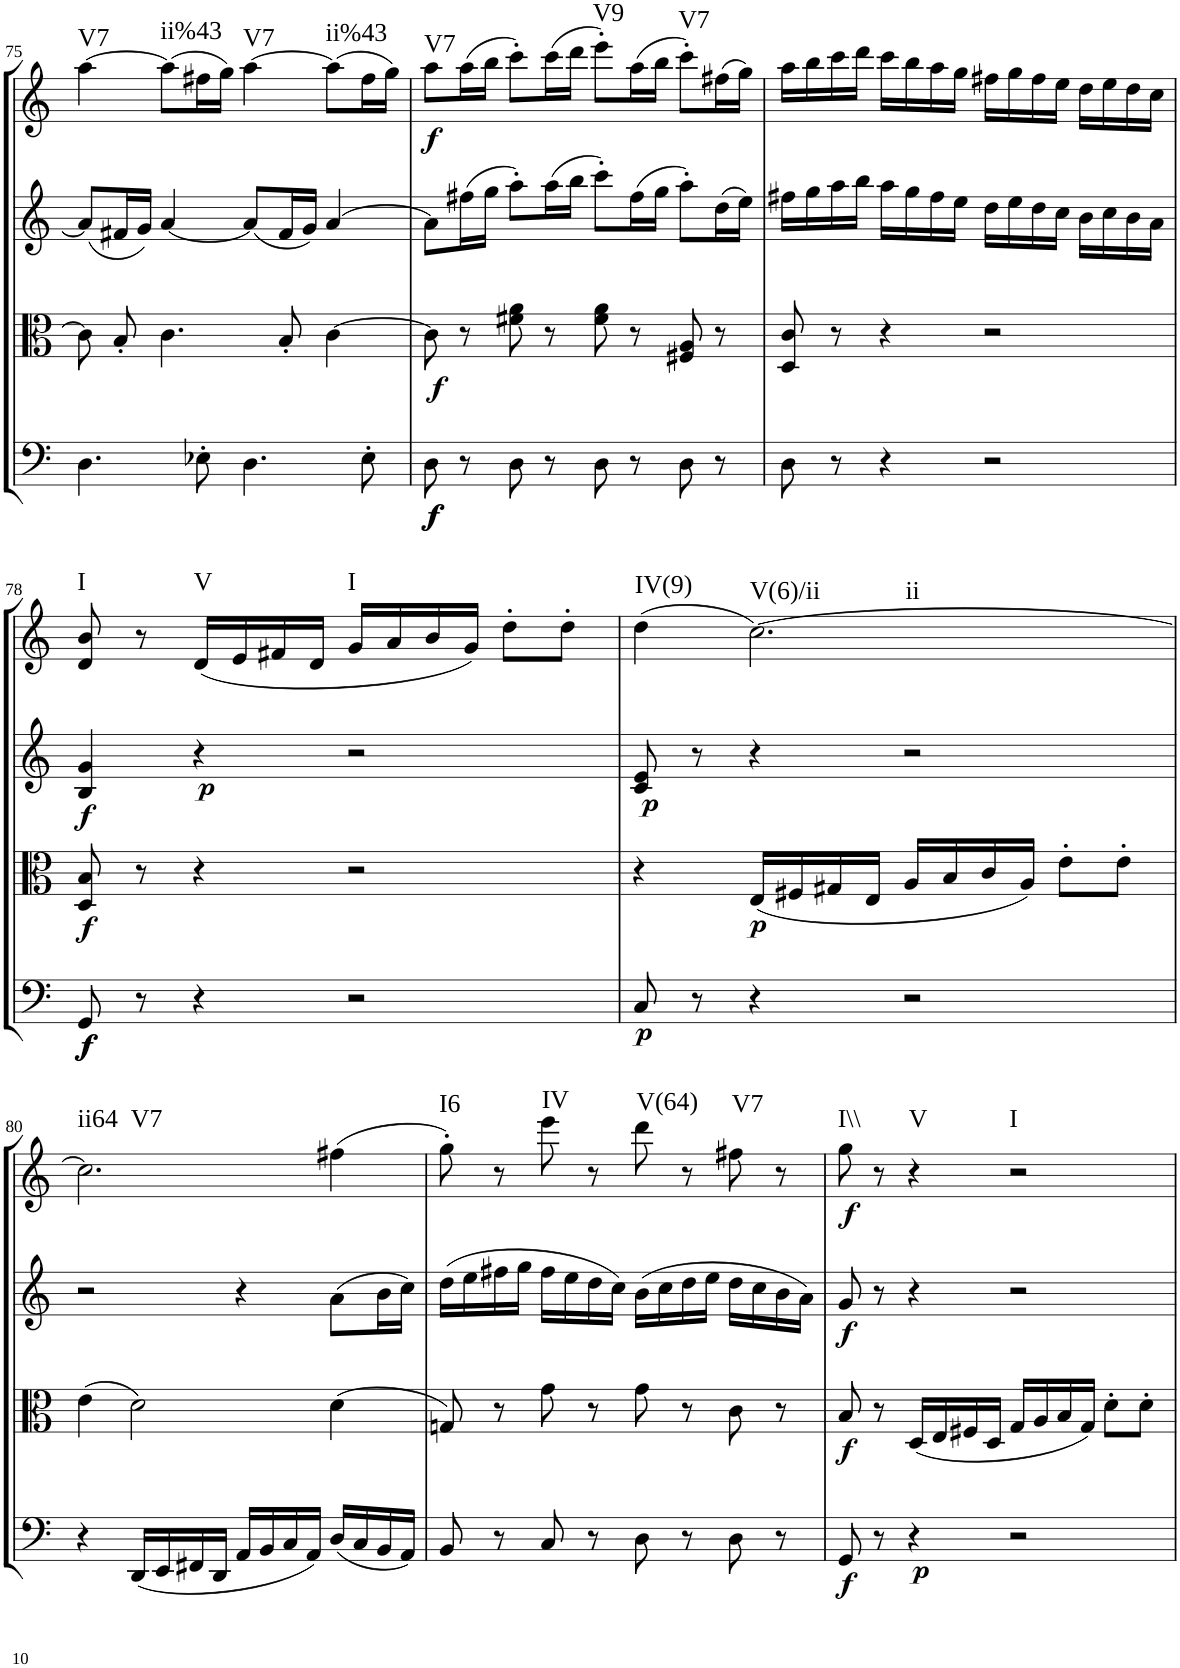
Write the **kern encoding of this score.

**kern	**dynam	**kern	**dynam	**kern	**dynam	**kern	**dynam	**harte
*part4	*part4	*part3	*part3	*part2	*part2	*part1	*part1	*part1
*staff4	*staff4	*staff3	*staff3	*staff2	*staff2	*staff1	*staff1	*
*I"Cello	*	*I"Viola	*	*I"2nd Violin	*	*I"1st Violin	*	*
*	*	*I'Vla	*	*I'Vln	*	*I'Vln	*	*
!!LO:PB:g=z
*clefF4	*	*clefC3	*	*clefG2	*	*clefG2	*	*
*k[]	*	*k[]	*	*k[]	*	*k[]	*	*
*M4/4	*	*M4/4	*	*M4/4	*	*M4/4	*	*
*met(c)	*	*met(c)	*	*met(c)	*	*met(c)	*	*
=75	=75	=75	=75	=75	=75	=75	=75	=75
!	!	!	!	!	!	!	!	!LO:H:kt=V7
4.D\	.	8c\]	.	(8a/L]	.	[4aa\	.	N
.	.	8B'/	.	16f#X/L	.	.	.	.
.	.	.	.	16g/JJ)	.	.	.	.
!	!	!	!	!	!	!	!	!LO:H:kt=ii%43
.	.	4.c\	.	[4a/	.	(8aa\L]	.	N
8E-X'\	.	.	.	.	.	16ff#X\L	.	.
.	.	.	.	.	.	16gg\JJ)	.	.
!	!	!	!	!	!	!	!	!LO:H:kt=V7
4.D\	.	.	.	(8a/L]	.	[4aa\	.	N
.	.	8B'/	.	16f#/L	.	.	.	.
.	.	.	.	16g/JJ)	.	.	.	.
!	!	!	!	!	!	!	!	!LO:H:kt=ii%43
.	.	[4c\	.	[4a/	.	(8aa\L]	.	N
8E-'\	.	.	.	.	.	16ff#\L	.	.
.	.	.	.	.	.	16gg\JJ)	.	.
=76	=76	=76	=76	=76	=76	=76	=76	=76
!	!LO:DY:b	!	!	!	!	!	!	!
!	!LO:DY:n=1:b	!	!LO:DY:b	!	!	!	!LO:DY:b	!LO:H:kt=V7
8D\	f f	8c\]	f	8a\L]	.	8aa\L	f	N
8r	.	8r	.	(16ff#X\L	.	(16aa\L	.	.
.	.	.	.	16gg\JJ	.	16bb\JJ	.	.
8D\	.	8f#X\ 8a\	.	8aa'\L)	.	8ccc'\L)	.	.
8r	.	8r	.	(16aa\L	.	(16ccc\L	.	.
.	.	.	.	16bb\JJ	.	16ddd\JJ	.	.
!	!	!	!	!	!	!	!	!LO:H:kt=V9
8D\	.	8f#\ 8a\	.	8ccc'\L)	.	8eee'\L)	.	N
8r	.	8r	.	(16ff#\L	.	(16aa\L	.	.
.	.	.	.	16gg\JJ	.	16bb\JJ	.	.
!	!	!	!	!	!	!	!	!LO:H:kt=V7
8D\	.	8F#X/ 8A/	.	8aa'\L)	.	8ccc'\L)	.	N
8r	.	8r	.	(16dd\L	.	(16ff#X\L	.	.
.	.	.	.	16ee\JJ)	.	16gg\JJ)	.	.
=77	=77	=77	=77	=77	=77	=77	=77	=77
8D\	.	8D/ 8c/	.	16ff#X\LL	.	16aa\LL	.	.
.	.	.	.	16gg\	.	16bb\	.	.
8r	.	8r	.	16aa\	.	16ccc\	.	.
.	.	.	.	16bb\JJ	.	16ddd\JJ	.	.
4r	.	4r	.	16aa\LL	.	16ccc\LL	.	.
.	.	.	.	16gg\	.	16bb\	.	.
.	.	.	.	16ff#\	.	16aa\	.	.
.	.	.	.	16ee\JJ	.	16gg\JJ	.	.
2r	.	2r	.	16dd\LL	.	16ff#X\LL	.	.
.	.	.	.	16ee\	.	16gg\	.	.
.	.	.	.	16dd\	.	16ff#\	.	.
.	.	.	.	16cc\JJ	.	16ee\JJ	.	.
.	.	.	.	16b\LL	.	16dd\LL	.	.
.	.	.	.	16cc\	.	16ee\	.	.
.	.	.	.	16b\	.	16dd\	.	.
.	.	.	.	16a\JJ	.	16cc\JJ	.	.
!!LO:LB:g=z
=78	=78	=78	=78	=78	=78	=78	=78	=78
!	!LO:DY:b	!	!	!	!	!	!	!
!	!LO:DY:n=1:b	!	!LO:DY:b	!	!LO:DY:b	!	!	!LO:H:kt=I
8GG/	f f	8D/ 8B/	f	4B/ 4g/	f	8d/ 8b/	.	N
8r	.	8r	.	.	.	8r	.	.
!	!	!	!	!	!LO:DY:b	!	!	!LO:H:kt=V
4r	.	4r	.	4r	p	(16d/LL	.	N
.	.	.	.	.	.	16e/	.	.
.	.	.	.	.	.	16f#X/	.	.
.	.	.	.	.	.	16d/JJ	.	.
!	!	!	!	!	!	!	!	!LO:H:kt=I
2r	.	2r	.	2r	.	16g/LL	.	N
.	.	.	.	.	.	16a/	.	.
.	.	.	.	.	.	16b/	.	.
.	.	.	.	.	.	16g/JJ)	.	.
.	.	.	.	.	.	8dd'\L	.	.
.	.	.	.	.	.	8dd'\J	.	.
=79	=79	=79	=79	=79	=79	=79	=79	=79
!	!LO:DY:b	!	!	!	!LO:DY:b	!	!	!LO:H:kt=IV(9)
8C/	p	4r	.	8c/ 8e/	p	(4dd\	.	N
8r	.	.	.	8r	.	.	.	.
!	!	!	!LO:DY:b	!	!	!	!	!LO:H:n=1:kt=V(6)/ii
!	!	!	!	!	!	!	!	!LO:H:n=2:kt=ii
4r	.	(16E/LL	p	4r	.	[2.cc\)	.	N N
.	.	16F#X/	.	.	.	.	.	.
.	.	16G#X/	.	.	.	.	.	.
.	.	16E/JJ	.	.	.	.	.	.
2r	.	16A/LL	.	2r	.	.	.	.
.	.	16B/	.	.	.	.	.	.
.	.	16c/	.	.	.	.	.	.
.	.	16A/JJ)	.	.	.	.	.	.
.	.	8e'\L	.	.	.	.	.	.
.	.	8e'\J	.	.	.	.	.	.
!!LO:LB:g=z
=80	=80	=80	=80	=80	=80	=80	=80	=80
!	!	!	!	!	!	!	!	!LO:H:n=1:kt=ii64
!	!	!	!	!	!	!	!	!LO:H:n=2:kt=V7
4r	.	(4e\	.	2r	.	2.cc\]	.	N N
(16DD/LL	.	2d\)	.	.	.	.	.	.
16EE/	.	.	.	.	.	.	.	.
16FF#X/	.	.	.	.	.	.	.	.
16DD/JJ	.	.	.	.	.	.	.	.
16AA/LL	.	.	.	4r	.	.	.	.
16BB/	.	.	.	.	.	.	.	.
16C/	.	.	.	.	.	.	.	.
16AA/JJ)	.	.	.	.	.	.	.	.
(16D/LL	.	(4d\	.	(8a\L	.	(4ff#X\	.	.
16C/	.	.	.	.	.	.	.	.
16BB/	.	.	.	16b\L	.	.	.	.
16AA/JJ)	.	.	.	16cc\JJ)	.	.	.	.
=81	=81	=81	=81	=81	=81	=81	=81	=81
!	!	!	!	!	!	!	!	!LO:H:kt=I6
8BB/	.	8Gn/)	.	(16dd\LL	.	8gg'\)	.	N
.	.	.	.	16ee\	.	.	.	.
8r	.	8r	.	16ff#X\	.	8r	.	.
.	.	.	.	16gg\JJ	.	.	.	.
!	!	!	!	!	!	!	!	!LO:H:kt=IV
8C/	.	8g\	.	16ff#\LL	.	8eee\	.	N
.	.	.	.	16ee\	.	.	.	.
8r	.	8r	.	16dd\	.	8r	.	.
.	.	.	.	16cc\JJ)	.	.	.	.
!	!	!	!	!	!	!	!	!LO:H:kt=V(64)
8D\	.	8g\	.	(16b\LL	.	8ddd\	.	N
.	.	.	.	16cc\	.	.	.	.
8r	.	8r	.	16dd\	.	8r	.	.
.	.	.	.	16ee\JJ	.	.	.	.
!	!	!	!	!	!	!	!	!LO:H:kt=V7
8D\	.	8c\	.	16dd\LL	.	8ff#X\	.	N
.	.	.	.	16cc\	.	.	.	.
8r	.	8r	.	16b\	.	8r	.	.
.	.	.	.	16a\JJ)	.	.	.	.
=82	=82	=82	=82	=82	=82	=82	=82	=82
!	!LO:DY:b	!	!LO:DY:b	!	!LO:DY:b	!	!LO:DY:b	!LO:H:kt=I\\
8GG/	f	8B/	f	8g/	f	8gg\	f	N
8r	.	8r	.	8r	.	8r	.	.
!	!LO:DY:b	!	!	!	!	!	!	!LO:H:kt=V
4r	p	(16D/LL	.	4r	.	4r	.	N
.	.	16E/	.	.	.	.	.	.
.	.	16F#X/	.	.	.	.	.	.
.	.	16D/JJ	.	.	.	.	.	.
!	!	!	!	!	!	!	!	!LO:H:kt=I
2r	.	16G/LL	.	2r	.	2r	.	N
.	.	16A/	.	.	.	.	.	.
.	.	16B/	.	.	.	.	.	.
.	.	16G/JJ)	.	.	.	.	.	.
.	.	8d'\L	.	.	.	.	.	.
.	.	8d'\J	.	.	.	.	.	.
=	=	=	=	=	=	=	=	=
*-	*-	*-	*-	*-	*-	*-	*-	*-
